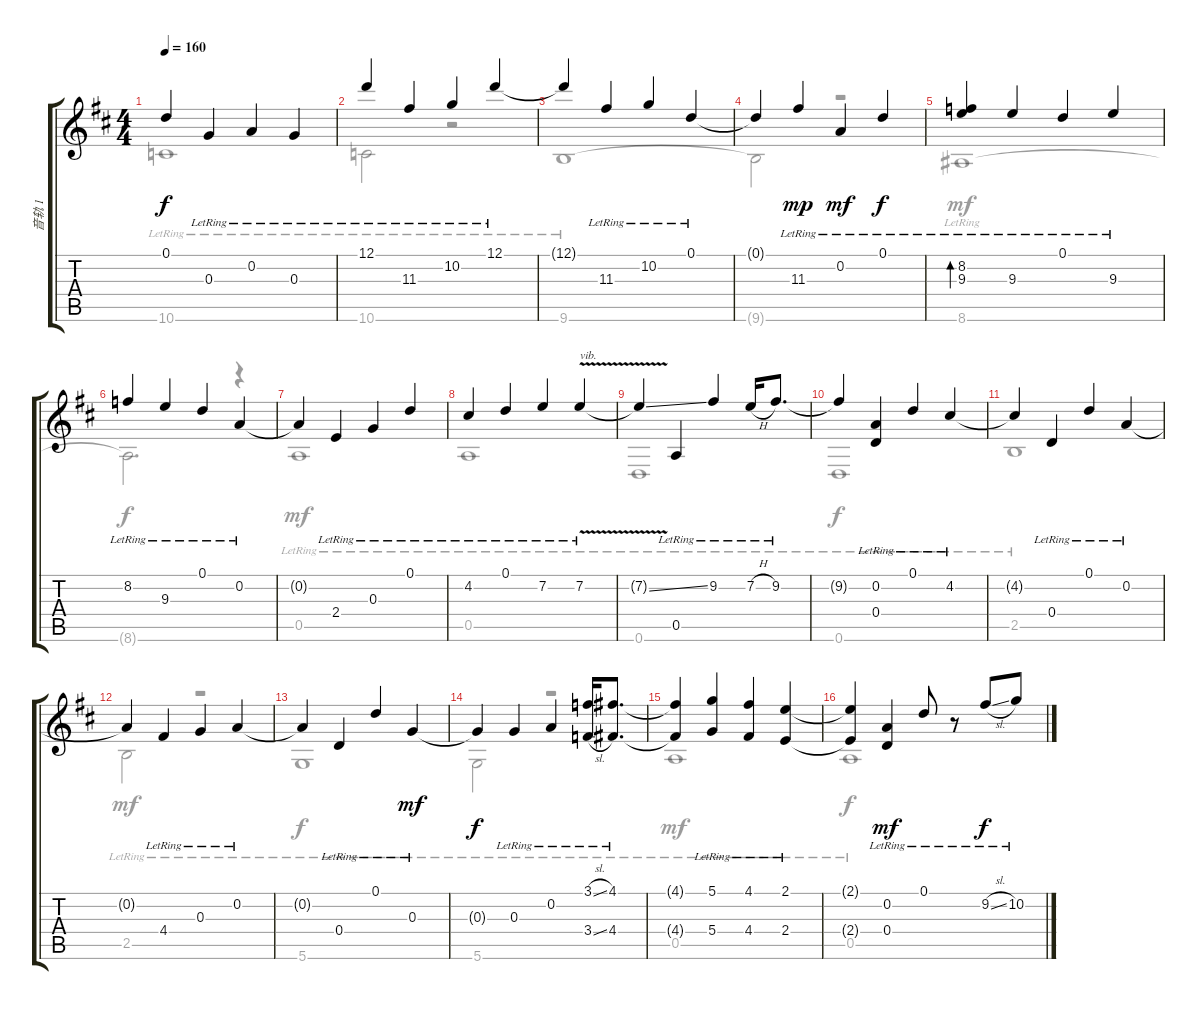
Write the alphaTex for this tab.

\track ("音轨 1" "音轨 1") {instrument acousticguitarsteel}
\staff {score tabs}
\tuning (D4 A3 G3 D3 A2 D2) {hide}
\voice
\ts (4 4)
\tempo 160
\clef g2
\ks d
0.1{t}.4{dy f} 0.3{lr}.4 0.2{lr}.4 0.3{lr}.4 |
12.1{lr}.4 11.3{lr}.4 10.2{lr}.4 12.1{lr}.4 |
12.1{t}.4 11.3{lr}.4 10.2{lr}.4 0.1{lr}.4 |
0.1{t}.4 11.3{lr}.4{dy mp} 0.2{lr}.4{dy mf} 0.1{lr}.4{dy f} |
(8.2{lr} 9.3{lr}).4{bd 480} 9.3{lr}.4 0.1{lr}.4 9.3{lr}.4 |
8.2{lr}.4 9.3{lr}.4 0.1{lr}.4 0.2{lr}.4 |
0.2{t}.4 2.4{lr}.4 0.3{lr}.4 0.1{lr}.4 |
4.2{lr}.4 0.1{lr}.4 7.2{lr}.4 7.2{v lr}.4{txt "vib."} |
7.2{ss t}.4 0.5{lr}.4 9.2{lr}.4 7.2{h lr}.16 9.2{lr}.8{d} |
9.2{t}.4 (0.2{lr} 0.4{lr}).4 0.1{lr}.4 4.2{lr}.4 |
4.2{t}.4 0.4{lr}.4 0.1{lr}.4 0.2{lr}.4 |
0.2{t}.4 4.4{lr}.4 0.3{lr}.4 0.2{lr}.4 |
0.2{t}.4 0.4{lr}.4 0.1{lr}.4 0.3{lr}.4{dy mf} |
0.3{t}.4{dy f} 0.3{lr}.4 0.2{lr}.4 (3.1{sl lr} 3.4{sl lr}).16 (4.1{lr} 4.4{lr}).8{d} |
(4.1{t} 4.4{t}).4 (5.1{lr} 5.4{lr}).4 (4.1{lr} 4.4{lr}).4 (2.1{lr} 2.4{lr}).4 |
(2.1{t} 2.4{t}).4 (0.2{lr} 0.4{lr}).4{dy mf} 0.1{lr}.8 r.8 9.2{sl lr}.8{dy f} 10.2{lr}.8
\voice
\clef g2
\ottava regular
\simile none
\ks d
10.6{lr}.1{dy f} |
10.6{lr}.2 r.2 |
9.6{lr}.1 |
9.6{t}.2 r.2 |
8.6{lr}.1{dy mf} |
8.6{t}.2{d dy f} r.4 |
0.5{lr}.1{dy mf} |
0.5{lr}.1 |
0.6{lr}.1 |
0.6{lr}.1{dy f} |
2.5{lr}.1 |
2.5{lr}.2{dy mf} r.2 |
5.6{lr}.1{dy f} |
5.6{lr}.2 r.2 |
0.5{lr}.1{dy mf} |
0.5{lr}.1{dy f}
